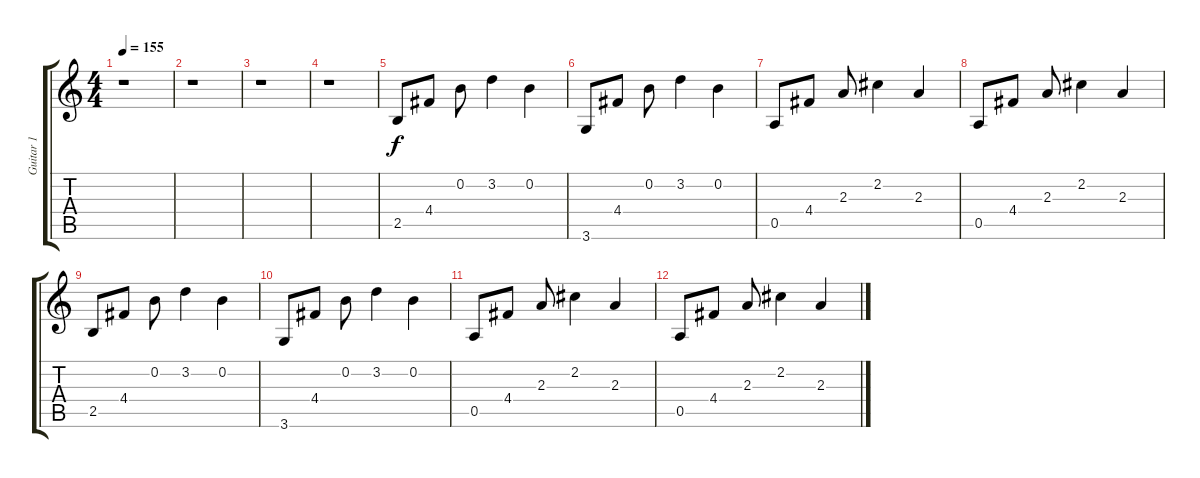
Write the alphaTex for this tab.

\track ("Guitar 1" "Guitar 1") {instrument acousticguitarsteel}
\staff {score tabs}
\tuning (E4 B3 G3 D3 A2 E2) {hide}
\ts (4 4)
\tempo 155
\clef g2
\ks c
r.1{dy f} |
r.1 |
r.1 |
r.1 |
2.5.8 4.4.8 0.2.8 3.2.4 0.2.4 |
3.6.8 4.4.8 0.2.8 3.2.4 0.2.4 |
0.5.8 4.4.8 2.3.8 2.2.4 2.3.4 |
0.5.8 4.4.8 2.3.8 2.2.4 2.3.4 |
2.5.8 4.4.8 0.2.8 3.2.4 0.2.4 |
3.6.8 4.4.8 0.2.8 3.2.4 0.2.4 |
0.5.8 4.4.8 2.3.8 2.2.4 2.3.4 |
0.5.8 4.4.8 2.3.8 2.2.4 2.3.4
